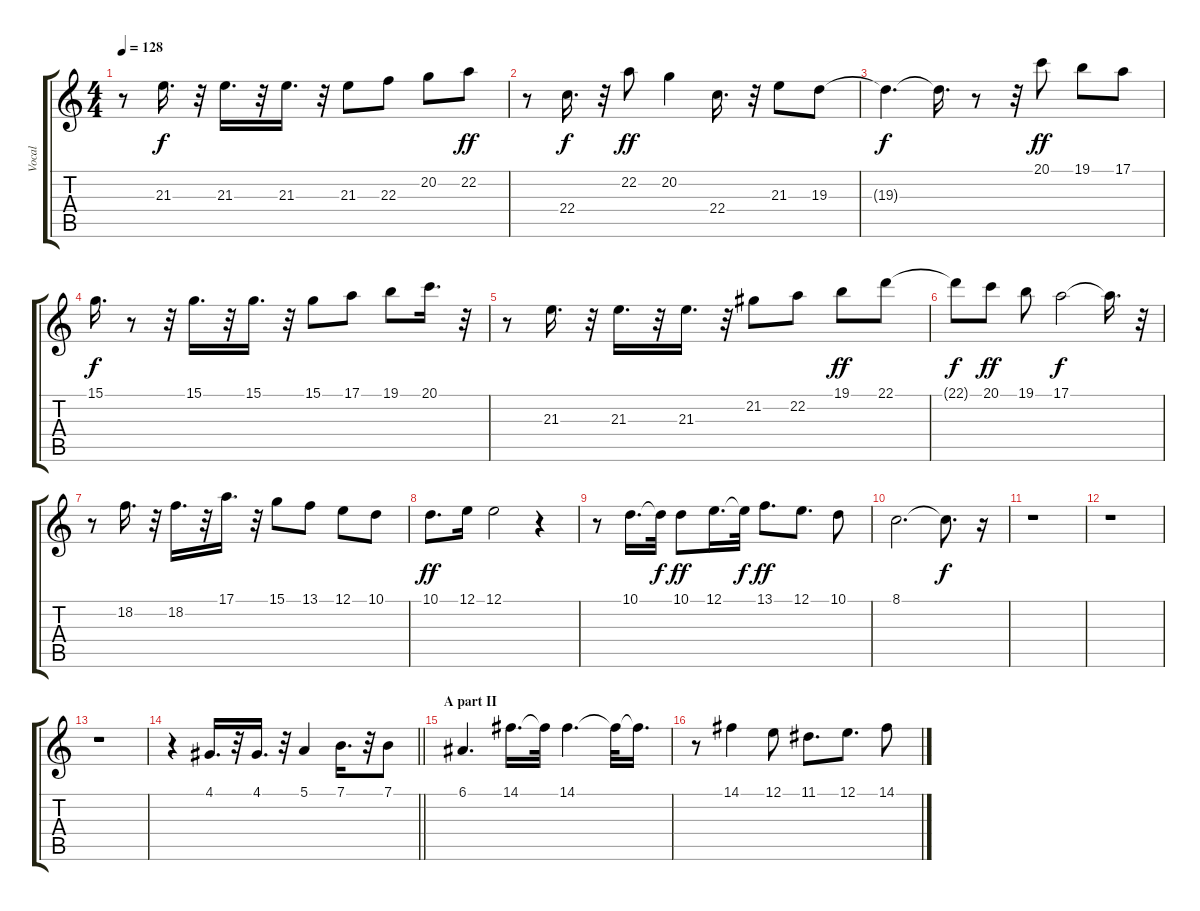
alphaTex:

\track ("Vocal" "Vocal") {instrument lead6voice}
\staff {score tabs}
\tuning (E4 B3 G3 D3 A2 E2) {hide}
\ts (4 4)
\tempo 128
\clef g2
\ks c
r.8{dy ff} 21.3.16{d dy f} r.32 21.3.16{d} r.32 21.3.16{d} r.32 21.3.8 22.3.8 20.2.8 22.2.8{dy ff} |
r.8 22.4.16{d dy f} r.32 22.2.8{dy ff} 20.2.4 22.4.16{d} r.32 21.3.8 19.3.8 |
19.3{t}.4{d dy f} 19.3{t}.16{d} r.8 r.32 20.1.8{dy ff} 19.1.8 17.1.8 |
15.1.16{d dy f} r.8 r.32 15.1.16{d} r.32 15.1.16{d} r.32 15.1.8 17.1.8 19.1.8 20.1.16{d} r.32 |
r.8 21.3.16{d} r.32 21.3.16{d} r.32 21.3.16{d} r.32 21.2.8 22.2.8 19.1.8{dy ff} 22.1.8 |
22.1{t}.8{dy f} 20.1.8{dy ff} 19.1.8 17.1.2{dy f} 17.1{t}.16{d} r.32 |
r.8 18.2.16{d} r.32 18.2.16{d} r.32 17.1.16{d} r.32 15.1.8 13.1.8 12.1.8 10.1.8 |
10.1.8{d dy ff} 12.1.16 12.1.2 r.4 |
r.8 10.1.16{d} 10.1{t}.32{dy f} 10.1.8{dy ff} 12.1.16{d} 12.1{t}.32{dy f} 13.1.8{d dy ff} 12.1.8{d} 10.1.8 |
8.1.2{d} 8.1{t}.8{d dy f} r.16 |
r.1 |
r.1 |
r.1 |
\barLineRight lightlight
r.4 4.1.16{d} r.32 4.1.16{d} r.32 5.1.4 7.1.16{d} r.32 7.1.8 |
\section ("" "A part II")
6.1.4{d} 14.1.16{d} 14.1{t}.32 14.1.4{d} 14.1{t}.32 14.1{t}.16{d} |
r.8 14.1.4 12.1.8 11.1.8{d} 12.1.8{d} 14.1.8
